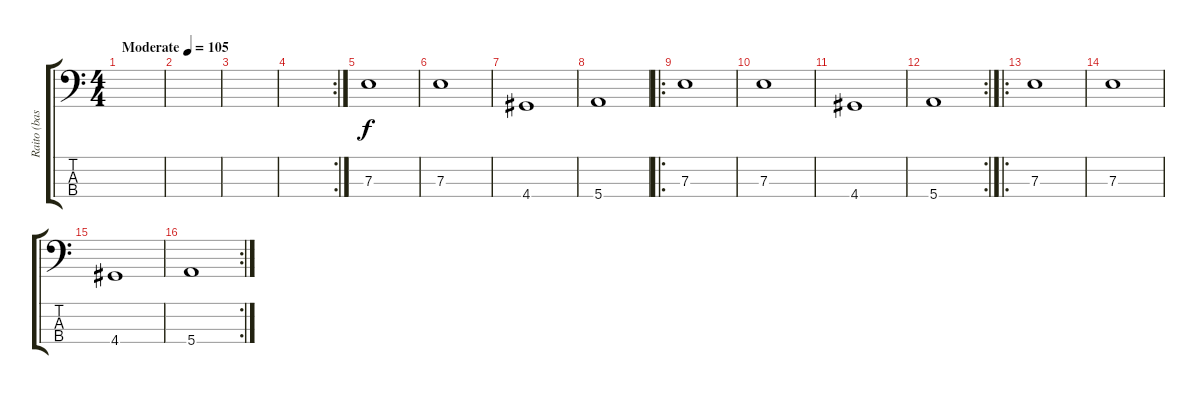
\track ("Raito (bass)" "Raito (bas") {instrument electricbassfinger}
\staff {score tabs}
\tuning (G2 D2 A1 E1) {hide}
\ts (4 4)
\tempo (105 "Moderate")
\clef f4
\ks c
|
|
|
\rc 2
|
7.3.1 |
7.3.1 |
4.4.1 |
5.4.1 |
\ro
7.3.1 |
7.3.1 |
4.4.1 |
\rc 2
5.4.1 |
\ro
7.3.1 |
7.3.1 |
4.4.1 |
\rc 2
5.4.1
